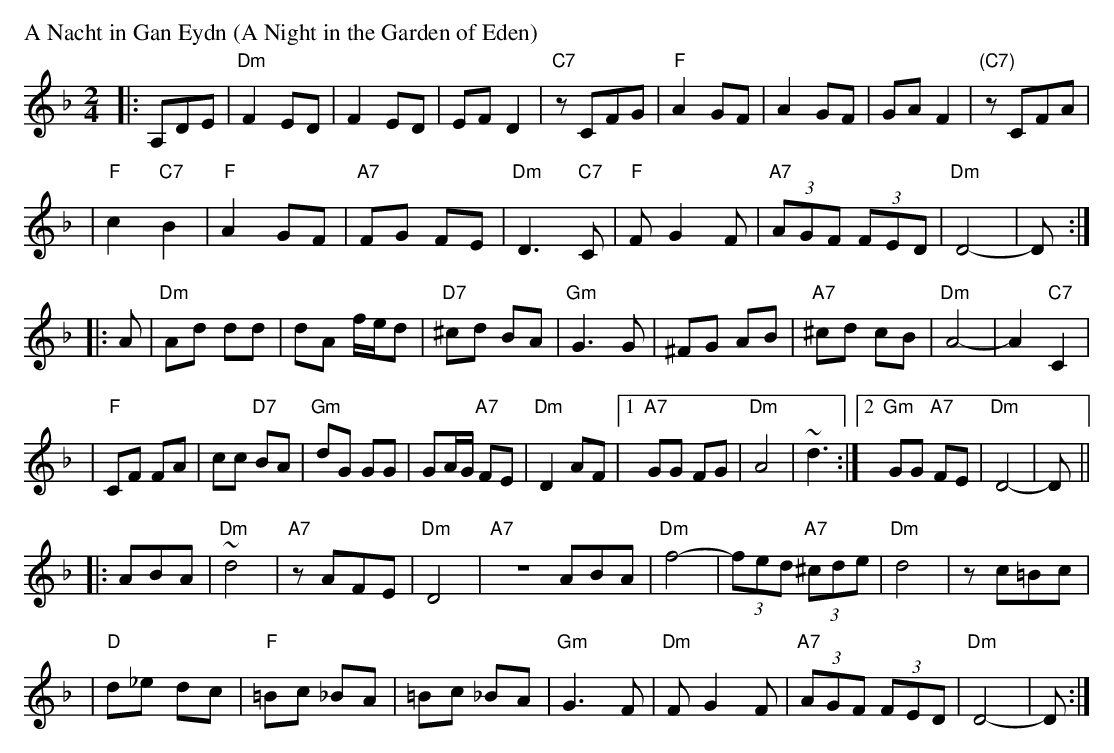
X:1
P: A Nacht in Gan Eydn (A Night in the Garden of Eden)
M: 2/4
L: 1/8
K: Dm
|: A,DE \
| "Dm"F2 ED | F2 ED | EF D2 | "C7"zCFG | "F"A2 GF | A2 GF | GA F2 | "(C7)"zCFA |
| "F"c2 "C7"B2 | "F"A2 GF | "A7"FG FE | "Dm"D3 "C7"C | "F"FG2F | "A7"(3AGF (3FED | "Dm"D4- | D :|
|: A \
| "Dm"Ad dd | dA f/e/d | "D7"^cd BA | "Gm"G3 G | ^FG AB | "A7"^cd cB | "Dm"A4- | A2 "C7"C2 |
| "F"CF FA | cc "D7"BA | "Gm"dG GG | GA/G/ "A7"FE | "Dm"D2 AF |1 "A7"GG FG | "Dm"A4 | ~d3 :|2 "Gm"GG "A7"FE | "Dm"D4- | D ||
|: ABA \
| "Dm"~d4 | "A7"zAFE | "Dm"D4 | "A7"ZABA | "Dm"f4- | (3fed "A7"(3^cde | "Dm"d4 | zc=Bc |
| "D"d_e dc | "F"=Bc _BA | =Bc _BA | "Gm"G3F | "Dm"FG2F | "A7"(3AGF (3FED | "Dm"D4- | D :|
